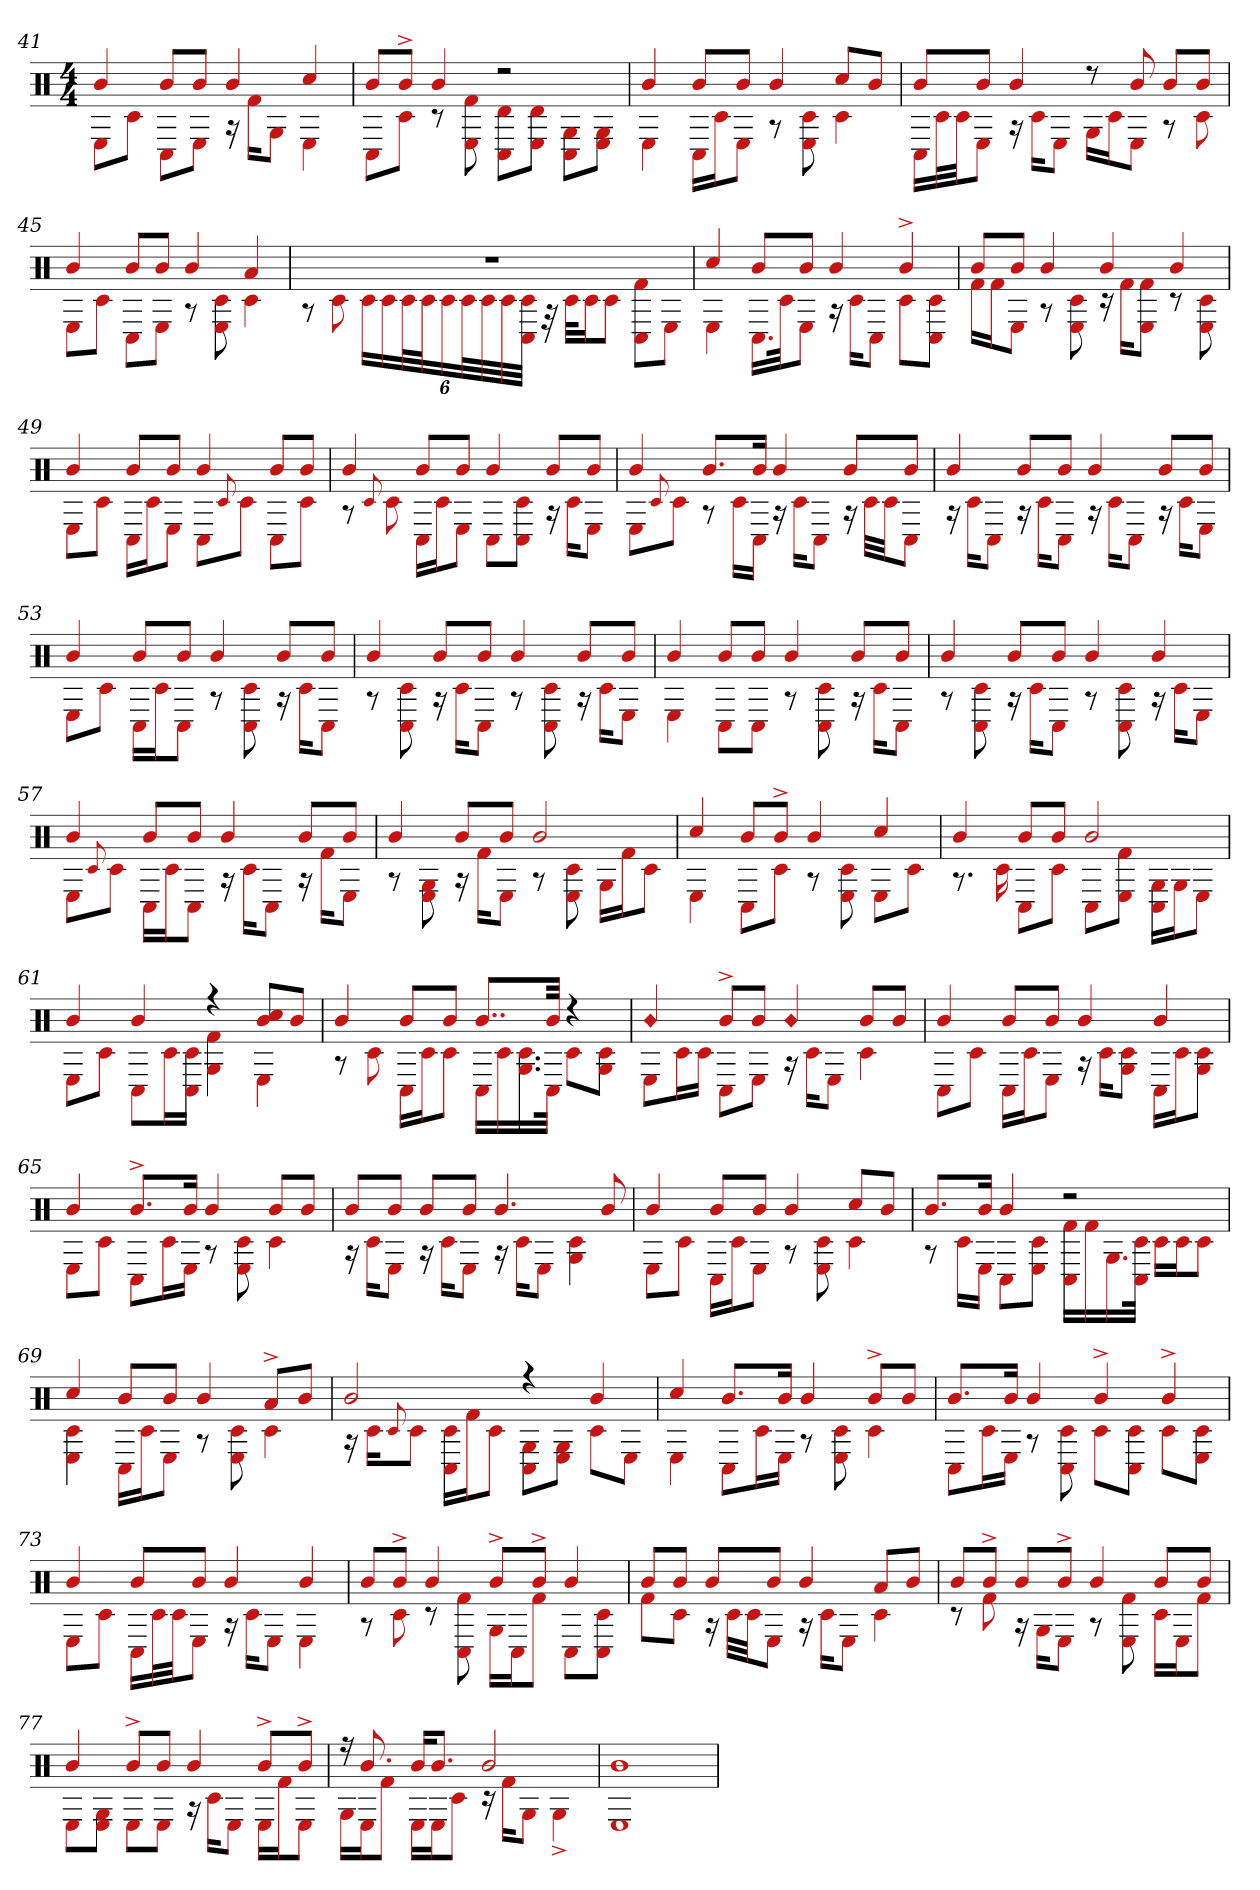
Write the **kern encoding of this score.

**kern
*part1
*staff1
*clefX
*k[]
*M4/4
=41
*^
4b	8EL
.	8c#J
8bL	8C#L
8bJ	8EJ
4b	16r
.	16f#KL
.	8GJ
4cc#	4E
=42	=42
8bL	8C#L
8b^J	8c#J
4b	8r
.	8f# 8E
2r	8C# 8dL
.	8d 8EJ
.	8C# 8GL
.	8G 8EJ
=43	=43
4b	4E
8bL	16C#LL
.	16c#J
8bJ	8EJ
4b	8r
.	8c# 8E
8cc#L	4c#
8bJ	.
=44	=44
8bL	16C#LL
.	32c#L
.	32c#JJ
8bJ	8EJ
4b	16r
.	16c#KL
.	8EJ
8r	16GLL
.	16c#J
8b	8EJ
8bL	8r
8bJ	8c#
=45	=45
4b	8EL
.	8c#J
8bL	8C#L
8bJ	8EJ
4b	8r
.	8c# 8E
4a	4c#
=46	=46
1r	8r
.	8c#
.	24c#LL
.	24c#
.	48c#L
.	48c#J
.	24c#
.	48c#L
.	48c#
.	48c#
.	48C# 48c#JJJ
.	32r
.	32c#KLL
.	16c#J
.	8c#J
.	8C# 8f#L
.	8EJ
=47	=47
4cc#	4E
8bL	16.C#LL
.	32c#Jk
8bJ	8EJ
4b	16r
.	16c#KL
.	8C#J
4b^	8c#L
.	8c# 8C#J
=48	=48
8bL	16f#LL
.	16f#J
8bJ	8EJ
4b	8r
.	8c# 8E
4b	16r
.	16f#KL
.	8f# 8EJ
4b	8r
.	8c# 8E
=49	=49
4b	8EL
.	8c#J
8bL	16C#LL
.	16c#J
8bJ	8EJ
4b	8C#L
.	8qqc#
.	8c#J
8bL	8C#L
8bJ	8c#J
=50	=50
4b	8r
.	8qqc#
.	8c#
8bL	16C#LL
.	16c#J
8bJ	8EJ
4b	8C#L
.	8c# 8C#J
8bL	16r
.	16c#KL
8bJ	8EJ
=51	=51
4b	8EL
.	8qqc#
.	8c#J
8.bL	8r
.	16c#LL
16bJk	16C#JJ
4b	16r
.	16c#KL
.	8C#J
8bL	16r
.	32c#LLL
.	32c#JJ
8bJ	8C#J
=52	=52
4b	16r
.	16c#KL
.	8C#J
8bL	16r
.	16c#KL
8bJ	8C#J
4b	16r
.	16c#KL
.	8C#J
8bL	16r
.	16c#KL
8bJ	8EJ
=53	=53
4b	8EL
.	8c#J
8bL	16C#LL
.	16c#J
8bJ	8C#J
4b	8r
.	8c# 8C#
8bL	16r
.	16c#KL
8bJ	8C#J
=54	=54
4b	8r
.	8c# 8C#
8bL	16r
.	16c#KL
8bJ	8C#J
4b	8r
.	8c# 8C#
8bL	16r
.	16c#KL
8bJ	8EJ
=55	=55
4b	4E
8bL	8C#L
8bJ	8C#J
4b	8r
.	8c# 8C#
8bL	16r
.	16c#KL
8bJ	8C#J
=56	=56
4b	8r
.	8c# 8C#
8bL	16r
.	16c#KL
8bJ	8C#J
4b	8r
.	8c# 8C#
4b	16r
.	16c#KL
.	8EJ
=57	=57
4b	8EL
.	8qqc#
.	8c#J
8bL	16C#LL
.	16c#J
8bJ	8C#J
4b	16r
.	16c#KL
.	8C#J
8bL	16r
.	16f#KL
8bJ	8EJ
=58	=58
4b	8r
.	8G 8E
8bL	16r
.	16f#KL
8bJ	8EJ
2b	8r
.	8c# 8E
.	16GLL
.	16f#J
.	8c#J
=59	=59
4cc#	4E
8bL	8C#L
8b^J	8c#J
4b	8r
.	8c# 8E
4cc#	8EL
.	8c#J
=60	=60
4b	8.r
.	16c#
8bL	8C#L
8bJ	8c#J
2b	8C#L
.	8f# 8EJ
.	16C# 16GLL
.	16GJ
.	8EJ
=61	=61
4b	8EL
.	8c#J
4b	8C#L
.	16c#L
.	16c# 16C#JJ
4r	4f# 4G
8cc# 8bL	4E
8bJ	.
=62	=62
4b	8r
.	8c#
8bL	16C#LL
.	16c#J
8bJ	8c#J
8..bL	16C#LL
.	16c#
.	16.G 16.c#
32bJkk	32C#JJk
4r	8c#L
.	8G 8c#J
=63	=63
!LO:N:head=diamond	!
4b	8EL
.	16c#L
.	16c#JJ
8b^L	8C#L
8bJ	8EJ
!LO:N:head=diamond	!
4b	16r
.	16c#KL
.	8EJ
8bL	4c#
8bJ	.
=64	=64
4b	8C#L
.	8c#J
8bL	16C#LL
.	16c#J
8bJ	8EJ
4b	16r
.	16c#KL
.	8G 8c#J
4b	16C#LL
.	16c#J
.	8G 8c#J
=65	=65
4b	8EL
.	8c#J
8.b^L	8C#L
.	16c#L
16bJk	16EJJ
4b	8r
.	8c# 8E
8bL	4c#
8bJ	.
=66	=66
8bL	16r
.	16c#KL
8bJ	8EJ
8bL	16r
.	16c#KL
8bJ	8EJ
4.b	16r
.	16c#KL
.	8EJ
.	4G 4c#
8b	.
=67	=67
4b	8EL
.	8c#J
8bL	16C#LL
.	16c#J
8bJ	8EJ
4b	8r
.	8c# 8E
8cc#L	4c#
8bJ	.
=68	=68
8.bL	8r
.	16c#LL
16bJk	16EJJ
4b	8C#L
.	8c# 8EJ
2r	16C# 16f#LL
.	16f#
.	16.G
.	32C# 32c#JJk
.	16c#LL
.	16c#J
.	8c#J
=69	=69
4cc#	4c# 4E
8bL	16C#LL
.	16c#J
8bJ	8EJ
4b	8r
.	8c# 8E
8a^L	4c#
8bJ	.
=70	=70
2b	16r
.	16c#KL
.	8qqc#
.	8c#J
.	16C# 16c#LL
.	16f#J
.	8c#J
4r	8G 8C#L
.	8G 8EJ
4b	8c#L
.	8EJ
=71	=71
4cc#	4E
8.bL	8C#L
.	16c#L
16bJk	16EJJ
4b	8r
.	8c# 8E
8b^L	4c#
8bJ	.
=72	=72
8.bL	8C#L
.	16c#L
16bJk	16EJJ
4b	8r
.	8c# 8C#
4b^	8c#L
.	8c# 8C#J
4b^	8c#L
.	8c# 8EJ
=73	=73
4b	8EL
.	8c#J
8bL	16C#LL
.	32c#L
.	32c#JJ
8bJ	8EJ
4b	16r
.	16c#KL
.	8EJ
4b	4E
=74	=74
8bL	8r
8b^J	8c#
4b	8r
.	8f# 8C#
8b^L	16GLL
.	16C#J
8b^J	8f#J
4b	8C#L
.	8c# 8C#J
=75	=75
8bL	8f#L
8bJ	8c#J
8bL	16r
.	32c#LLL
.	32c#JJ
8bJ	8EJ
4b	16r
.	16c#KL
.	8EJ
8aL	4c#
8bJ	.
=76	=76
8bL	8r
8b^J	8f#
8bL	16r
.	16GKL
8b^J	8EJ
4b	8r
.	8f# 8E
8bL	16c#LL
.	16EJ
8bJ	8f#J
=77	=77
4b	8EL
.	8G 8EJ
8b^L	8EL
8bJ	8EJ
4b	16r
.	16c#KL
.	8EJ
8b^L	16ELL
.	16f#J
8b^J	8EJ
=78	=78
16r	16GLL
8.b	16EJ
.	8f#J
16bKL	16ELL
8.bJ	16EJ
.	8c#J
2b	16r
.	16f#KL
.	8GJ
.	4G^
=79	=79
1b	1E
*v	*v
=
*-
